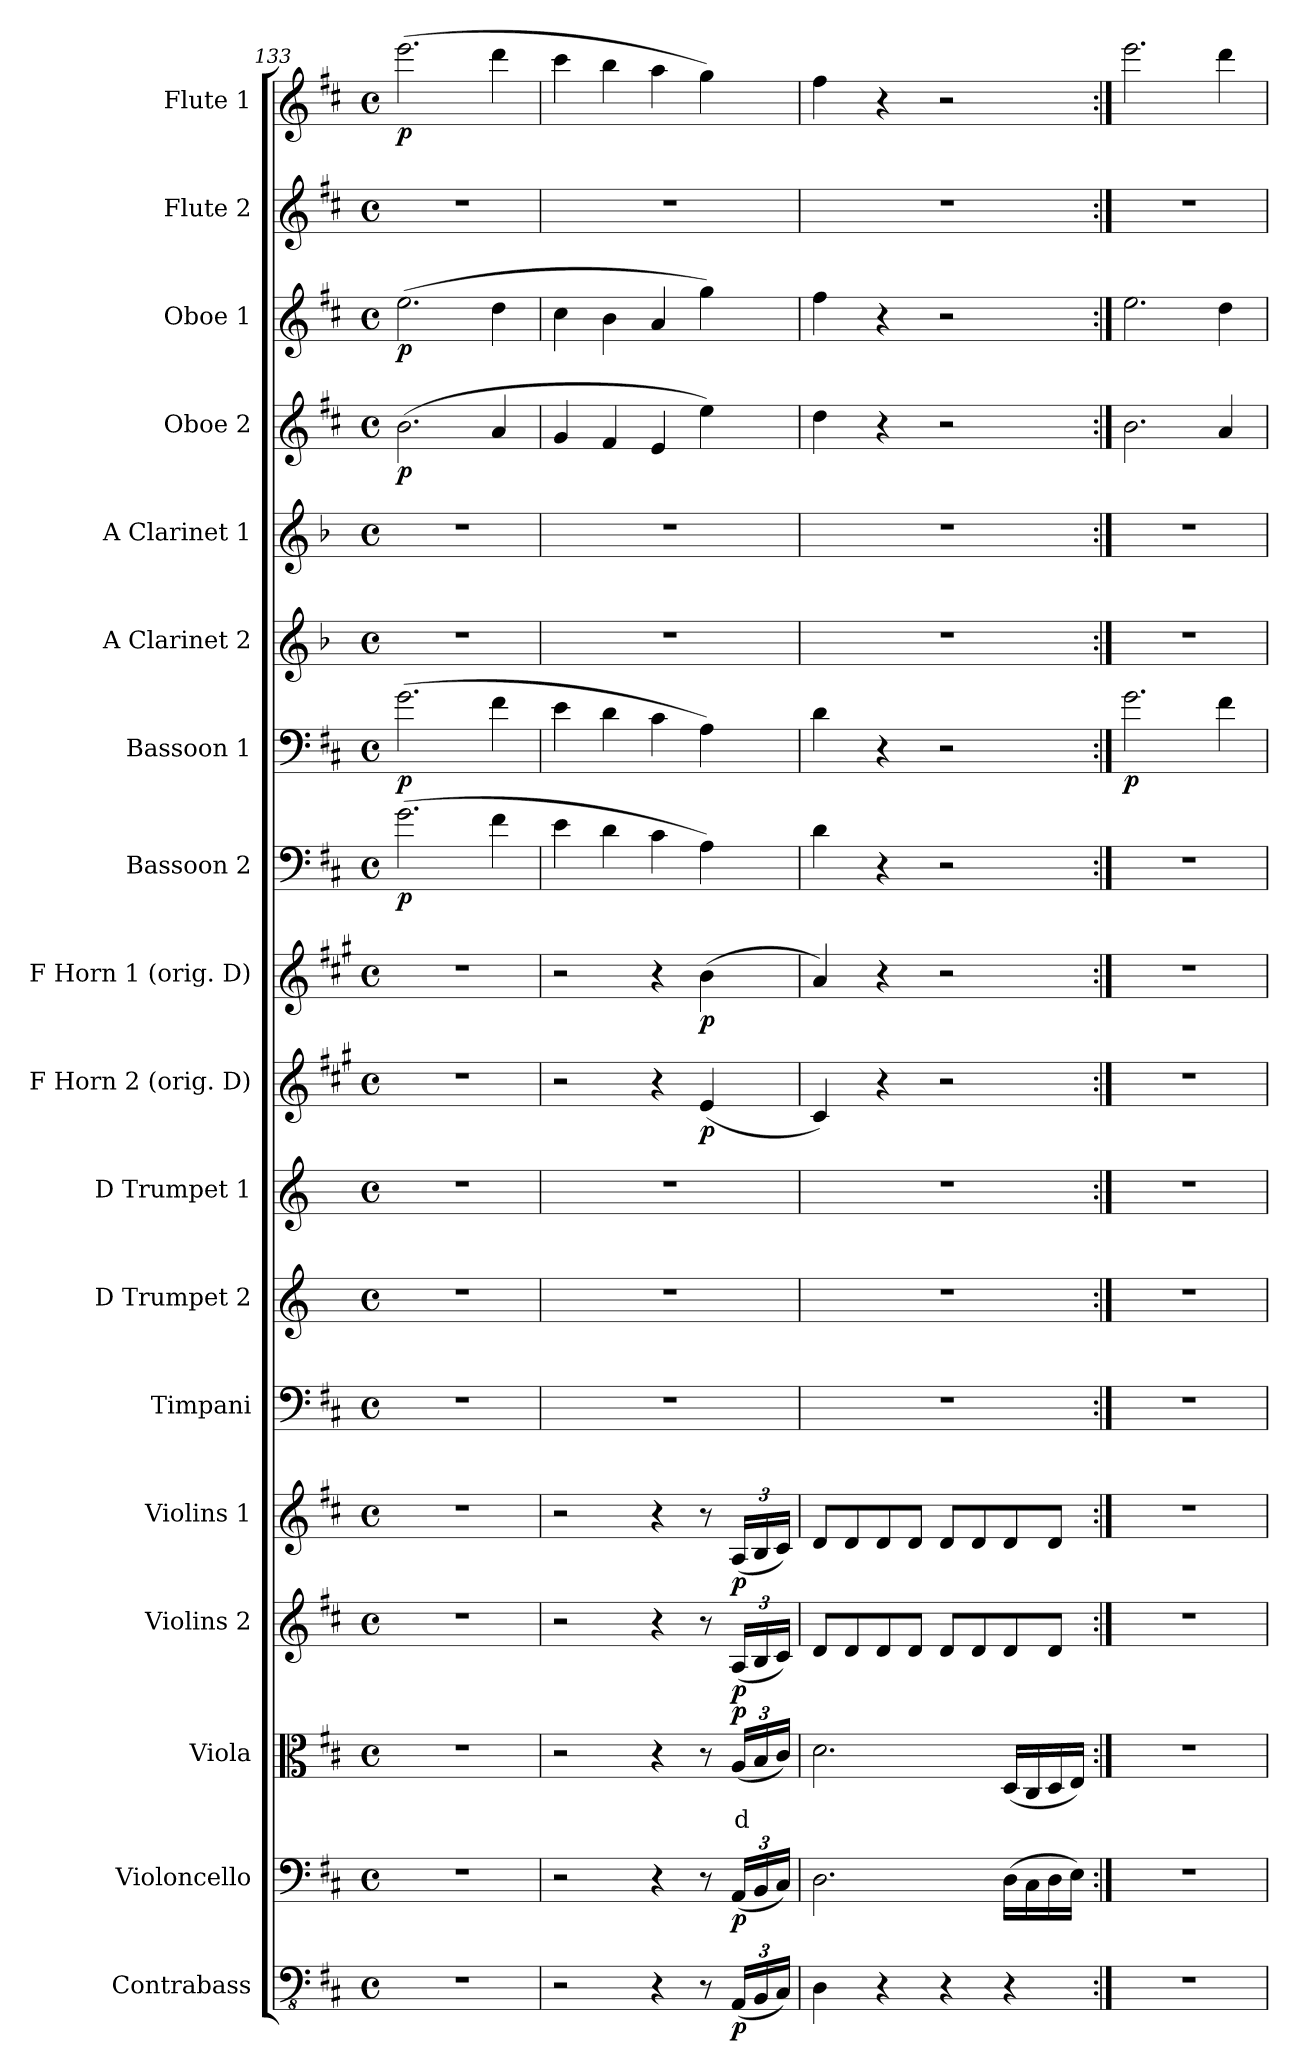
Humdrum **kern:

**kern	**dynam	**kern	**dynam	**kern	**text	**dynam	**kern	**dynam	**kern	**dynam	**kern	**kern	**kern	**kern	**dynam	**kern	**dynam	**kern	**dynam	**kern	**dynam	**kern	**kern	**kern	**dynam	**kern	**dynam	**kern	**kern	**dynam
*part18	*part18	*part17	*part17	*part16	*part16	*part16	*part15	*part15	*part14	*part14	*part13	*part12	*part11	*part10	*part10	*part9	*part9	*part8	*part8	*part7	*part7	*part6	*part5	*part4	*part4	*part3	*part3	*part2	*part1	*part1
*staff18	*staff18	*staff17	*staff17	*staff16	*staff16	*staff16	*staff15	*staff15	*staff14	*staff14	*staff13	*staff12	*staff11	*staff10	*staff10	*staff9	*staff9	*staff8	*staff8	*staff7	*staff7	*staff6	*staff5	*staff4	*staff4	*staff3	*staff3	*staff2	*staff1	*staff1
*I"Contrabass	*	*I"Violoncello	*	*I"Viola	*	*	*I"Violins 2	*	*I"Violins 1	*	*I"Timpani	*I"D Trumpet 2	*I"D Trumpet 1	*I"F Horn 2 (orig.  D)	*	*I"F Horn 1 (orig.  D)	*	*I"Bassoon 2	*	*I"Bassoon 1	*	*I"A Clarinet 2	*I"A Clarinet 1	*I"Oboe 2	*	*I"Oboe 1	*	*I"Flute 2	*I"Flute 1	*
*I'Cb	*	*I'Vc	*	*I'Vla	*	*	*I'Vln 2	*	*I'Vln 1	*	*I'Timp	*I'Tpt 2	*I'Tpt 1	*I'Hn 2	*	*I'Hn 1	*	*I'Bsn 2	*	*I'Bsn 1	*	*I'Cl 2	*I'Cl 1	*I'Ob 2	*	*I'Ob 1	*	*I'Fl 2	*I'Fl 1	*
!!LO:PB:g=z
*clefFv4	*	*clefF4	*	*clefC3	*	*	*clefG2	*	*clefG2	*	*clefF4	*clefG2	*clefG2	*clefG2	*	*clefG2	*	*clefF4	*	*clefF4	*	*clefG2	*clefG2	*clefG2	*	*clefG2	*	*clefG2	*clefG2	*
*	*	*	*	*	*	*	*	*	*	*	*	*ITrd-1c-2	*ITrd-1c-2	*ITrd4c7	*	*ITrd4c7	*	*	*	*	*	*ITrd2c3	*ITrd2c3	*	*	*	*	*	*	*
*k[f#c#]	*	*k[f#c#]	*	*k[f#c#]	*	*	*k[f#c#]	*	*k[f#c#]	*	*k[f#c#]	*k[f#c#]	*k[f#c#]	*k[f#c#]	*	*k[f#c#]	*	*k[f#c#]	*	*k[f#c#]	*	*k[f#c#]	*k[f#c#]	*k[f#c#]	*	*k[f#c#]	*	*k[f#c#]	*k[f#c#]	*
*M4/4	*	*M4/4	*	*M4/4	*	*	*M4/4	*	*M4/4	*	*M4/4	*M4/4	*M4/4	*M4/4	*	*M4/4	*	*M4/4	*	*M4/4	*	*M4/4	*M4/4	*M4/4	*	*M4/4	*	*M4/4	*M4/4	*
*met(c)	*	*met(c)	*	*met(c)	*	*	*met(c)	*	*met(c)	*	*met(c)	*met(c)	*met(c)	*met(c)	*	*met(c)	*	*met(c)	*	*met(c)	*	*met(c)	*met(c)	*met(c)	*	*met(c)	*	*met(c)	*met(c)	*
=133	=133	=133	=133	=133	=133	=133	=133	=133	=133	=133	=133	=133	=133	=133	=133	=133	=133	=133	=133	=133	=133	=133	=133	=133	=133	=133	=133	=133	=133	=133
!	!	!	!	!	!	!	!	!	!	!	!	!	!	!	!	!	!	!	!LO:DY:b	!	!LO:DY:b	!	!	!	!LO:DY:b	!	!LO:DY:b	!	!	!LO:DY:b
1r	.	1r	.	1r	.	.	1r	.	1r	.	1r	1r	1r	1r	.	1r	.	(>2.g\	p	(>2.g\	p	1r	1r	(>2.b\	p	(>2.ee\	p	1r	(>2.eee\	p
.	.	.	.	.	.	.	.	.	.	.	.	.	.	.	.	.	.	4f#\	.	4f#\	.	.	.	4a/	.	4dd\	.	.	4ddd\	.
=134	=134	=134	=134	=134	=134	=134	=134	=134	=134	=134	=134	=134	=134	=134	=134	=134	=134	=134	=134	=134	=134	=134	=134	=134	=134	=134	=134	=134	=134	=134
2r	.	2r	.	2r	.	.	2r	.	2r	.	1r	1r	1r	2r	.	2r	.	4e\	.	4e\	.	1r	1r	4g/	.	4cc#\	.	1r	4ccc#\	.
.	.	.	.	.	.	.	.	.	.	.	.	.	.	.	.	.	.	4d\	.	4d\	.	.	.	4f#/	.	4b\	.	.	4bb\	.
4r	.	4r	.	4r	.	.	4r	.	4r	.	.	.	.	4r	.	4r	.	4c#\	.	4c#\	.	.	.	4e/	.	4a/	.	.	4aa\	.
!	!	!	!	!	!	!	!	!	!	!	!	!	!	!	!LO:DY:b	!	!LO:DY:b	!	!	!	!	!	!	!	!	!	!	!	!	!
8r	.	8r	.	8r	.	.	8r	.	8r	.	.	.	.	(<4A/	p	(>4e\	p	4A\)	.	4A\)	.	.	.	4ee\)	.	4gg\)	.	.	4gg\)	.
*Xbrackettup	*	*Xbrackettup	*	*Xbrackettup	*	*	*	*	*	*	*	*	*	*	*	*	*	*	*	*	*	*	*	*	*	*	*	*	*	*
!	!	!	!	!	!LO:LY:b:color=#FF0000	!	!	!	!	!	!	!	!	!	!	!	!	!	!	!	!	!	!	!	!	!	!	!	!	!
*	*	*	*	*	*	*	*Xbrackettup	*	*Xbrackettup	*	*	*	*	*	*	*	*	*	*	*	*	*	*	*	*	*	*	*	*	*
!	!LO:DY:b	!	!LO:DY:b	!	!	!LO:DY:b	!	!LO:DY:b	!	!LO:DY:b	!	!	!	!	!	!	!	!	!	!	!	!	!	!	!	!	!	!	!	!
(<24AAA/LL	p	(<24AA/LL	p	(<24A/LL	d	p	(<24A/LL	p	(<24A/LL	p	.	.	.	.	.	.	.	.	.	.	.	.	.	.	.	.	.	.	.	.
24BBB/	.	24BB/	.	24B/	.	.	24B/	.	24B/	.	.	.	.	.	.	.	.	.	.	.	.	.	.	.	.	.	.	.	.	.
24CC#/JJ)	.	24C#/JJ)	.	24c#/JJ)	.	.	24c#/JJ)	.	24c#/JJ)	.	.	.	.	.	.	.	.	.	.	.	.	.	.	.	.	.	.	.	.	.
=135	=135	=135	=135	=135	=135	=135	=135	=135	=135	=135	=135	=135	=135	=135	=135	=135	=135	=135	=135	=135	=135	=135	=135	=135	=135	=135	=135	=135	=135	=135
4DD\	.	2.D\	.	2.d\	.	.	8d/L	.	8d/L	.	1r	1r	1r	4F#/)	.	4d/)	.	4d\	.	4d\	.	1r	1r	4dd\	.	4ff#\	.	1r	4ff#\	.
.	.	.	.	.	.	.	8d/	.	8d/	.	.	.	.	.	.	.	.	.	.	.	.	.	.	.	.	.	.	.	.	.
4r	.	.	.	.	.	.	8d/	.	8d/	.	.	.	.	4r	.	4r	.	4r	.	4r	.	.	.	4r	.	4r	.	.	4r	.
.	.	.	.	.	.	.	8d/J	.	8d/J	.	.	.	.	.	.	.	.	.	.	.	.	.	.	.	.	.	.	.	.	.
4r	.	.	.	.	.	.	8d/L	.	8d/L	.	.	.	.	2r	.	2r	.	2r	.	2r	.	.	.	2r	.	2r	.	.	2r	.
.	.	.	.	.	.	.	8d/	.	8d/	.	.	.	.	.	.	.	.	.	.	.	.	.	.	.	.	.	.	.	.	.
4r	.	(>16D\LL	.	(<16D/LL	.	.	8d/	.	8d/	.	.	.	.	.	.	.	.	.	.	.	.	.	.	.	.	.	.	.	.	.
.	.	16C#\	.	16C#/	.	.	.	.	.	.	.	.	.	.	.	.	.	.	.	.	.	.	.	.	.	.	.	.	.	.
.	.	16D\	.	16D/	.	.	8d/J	.	8d/J	.	.	.	.	.	.	.	.	.	.	.	.	.	.	.	.	.	.	.	.	.
.	.	16E\JJ)	.	16E/JJ)	.	.	.	.	.	.	.	.	.	.	.	.	.	.	.	.	.	.	.	.	.	.	.	.	.	.
=136:|!	=136:|!	=136:|!	=136:|!	=136:|!	=136:|!	=136:|!	=136:|!	=136:|!	=136:|!	=136:|!	=136:|!	=136:|!	=136:|!	=136:|!	=136:|!	=136:|!	=136:|!	=136:|!	=136:|!	=136:|!	=136:|!	=136:|!	=136:|!	=136:|!	=136:|!	=136:|!	=136:|!	=136:|!	=136:|!	=136:|!
!	!	!	!	!	!	!	!	!	!	!	!	!	!	!	!	!	!	!	!	!	!LO:DY:b	!	!	!	!	!	!	!	!	!
1r	.	1r	.	1r	.	.	1r	.	1r	.	1r	1r	1r	1r	.	1r	.	1r	.	2.g\	p	1r	1r	2.b\	.	2.ee\	.	1r	2.eee\	.
.	.	.	.	.	.	.	.	.	.	.	.	.	.	.	.	.	.	.	.	4f#\	.	.	.	4a/	.	4dd\	.	.	4ddd\	.
=	=	=	=	=	=	=	=	=	=	=	=	=	=	=	=	=	=	=	=	=	=	=	=	=	=	=	=	=	=	=
*-	*-	*-	*-	*-	*-	*-	*-	*-	*-	*-	*-	*-	*-	*-	*-	*-	*-	*-	*-	*-	*-	*-	*-	*-	*-	*-	*-	*-	*-	*-
